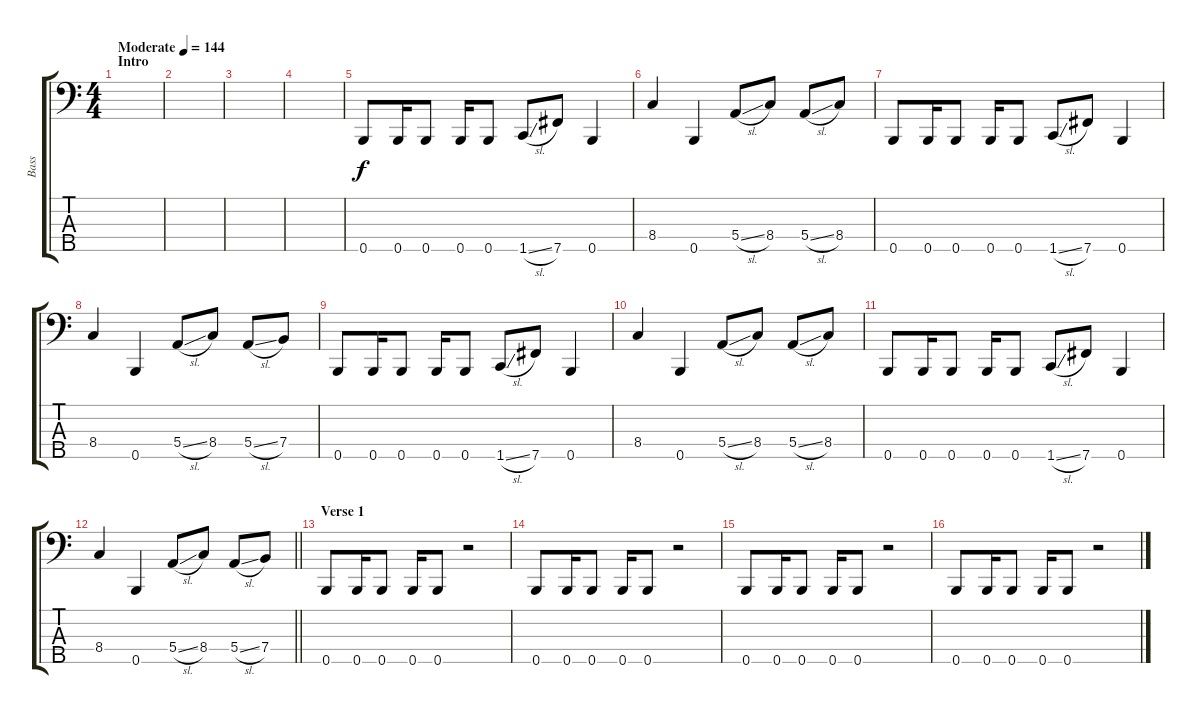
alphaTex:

\track ("Bass" "Bass") {instrument electricbassfinger}
\staff {score tabs}
\tuning (G2 D2 A1 E1 B0) {hide}
\ts (4 4)
\section ("" "Intro")
\tempo (144 "Moderate")
\clef f4
\ks c
|
|
|
|
0.5.8 0.5.16 0.5.8 0.5.16 0.5.8 1.5{sl}.8 7.5.8 0.5.4 |
8.4.4 0.5.4 5.4{sl}.8 8.4.8 5.4{sl}.8 8.4.8 |
0.5.8 0.5.16 0.5.8 0.5.16 0.5.8 1.5{sl}.8 7.5.8 0.5.4 |
8.4.4 0.5.4 5.4{sl}.8 8.4.8 5.4{sl}.8 7.4.8 |
0.5.8 0.5.16 0.5.8 0.5.16 0.5.8 1.5{sl}.8 7.5.8 0.5.4 |
8.4.4 0.5.4 5.4{sl}.8 8.4.8 5.4{sl}.8 8.4.8 |
0.5.8 0.5.16 0.5.8 0.5.16 0.5.8 1.5{sl}.8 7.5.8 0.5.4 |
\barLineRight lightlight
8.4.4 0.5.4 5.4{sl}.8 8.4.8 5.4{sl}.8 7.4.8 |
\section ("" "Verse 1")
0.5.8 0.5.16 0.5.8 0.5.16 0.5.8 r.2 |
0.5.8 0.5.16 0.5.8 0.5.16 0.5.8 r.2 |
0.5.8 0.5.16 0.5.8 0.5.16 0.5.8 r.2 |
0.5.8 0.5.16 0.5.8 0.5.16 0.5.8 r.2
